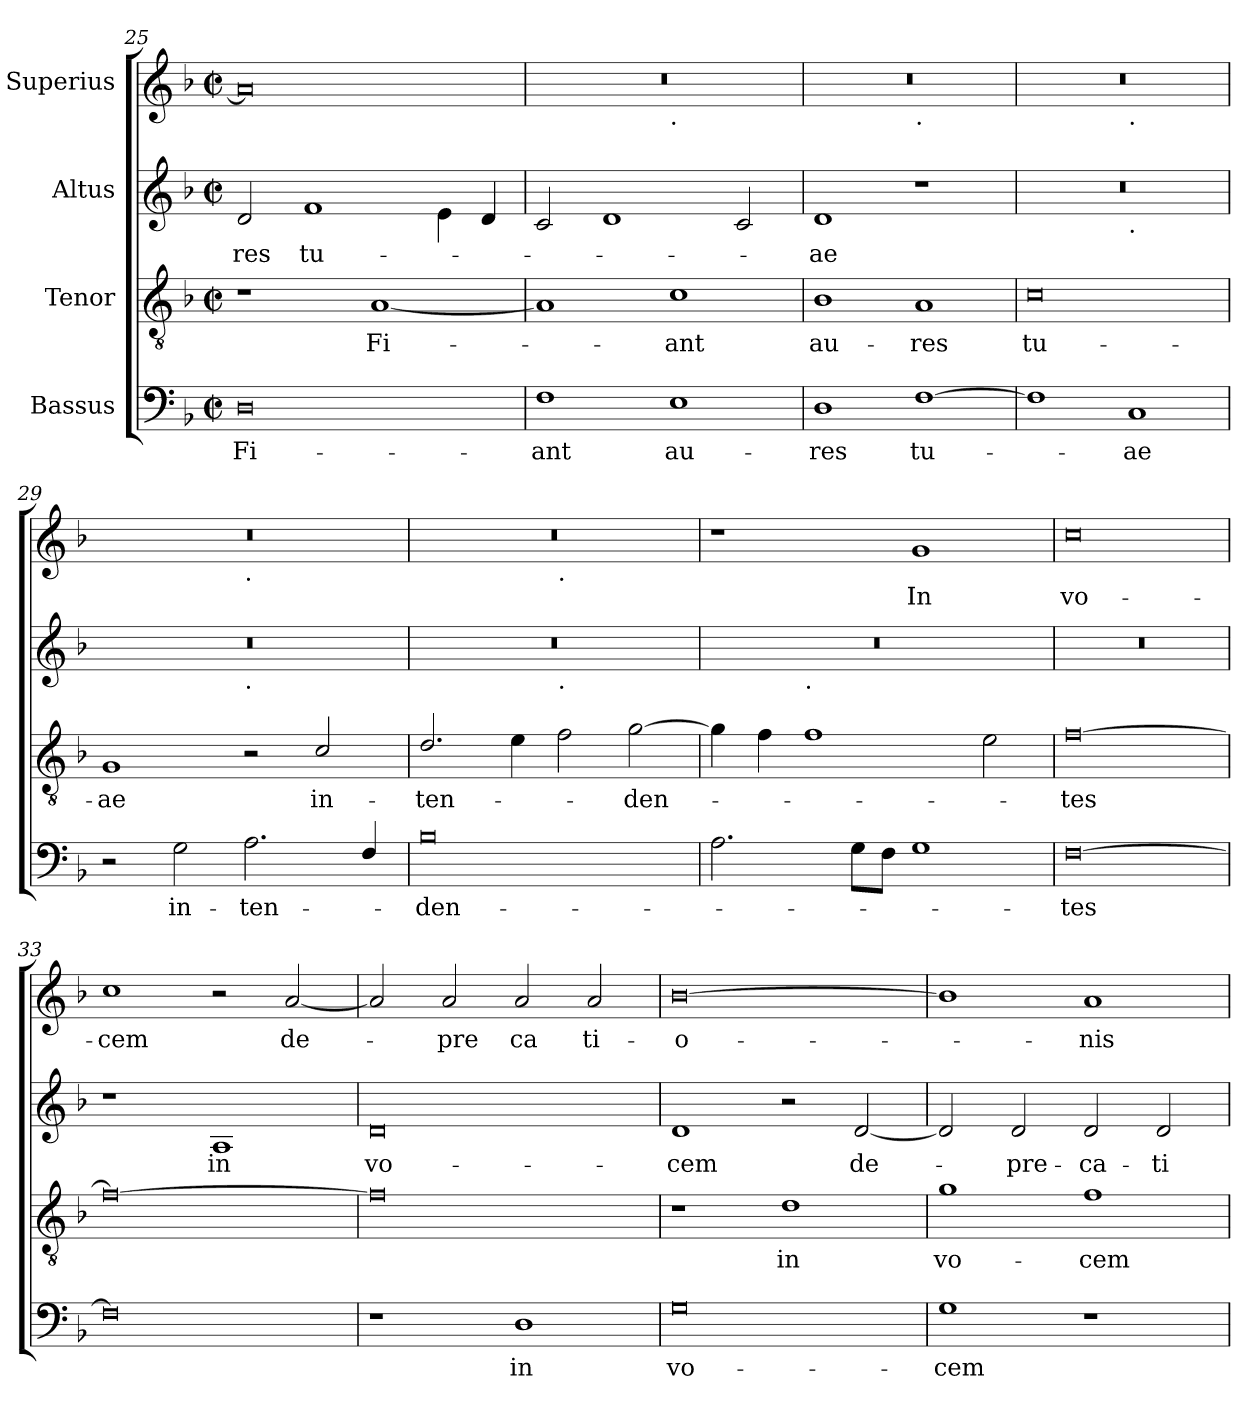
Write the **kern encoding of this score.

**kern	**text	**kern	**text	**kern	**text	**kern	**text
*part4	*part4	*part3	*part3	*part2	*part2	*part1	*part1
*staff4	*staff4	*staff3	*staff3	*staff2	*staff2	*staff1	*staff1
*I"Bassus	*	*I"Tenor	*	*I"Altus	*	*I"Superius	*
*clefF4	*	*clefGv2	*	*clefG2	*	*clefG2	*
*k[b-]	*	*k[b-]	*	*k[b-]	*	*k[b-]	*
*M4/2	*	*M4/2	*	*M4/2	*	*M4/2	*
*met(c|)	*	*met(c|)	*	*met(c|)	*	*met(c|)	*
=25	=25	=25	=25	=25	=25	=25	=25
!	!LO:LY:b	!	!	!	!LO:LY:b	!	!
0D	Fi-	1r	.	2d/	-res	0a]	.
!	!	!	!	!	!LO:LY:b	!	!
.	.	.	.	1f	tu-	.	.
!	!	!	!LO:LY:b	!	!	!	!
.	.	[1A	Fi-	.	.	.	.
.	.	.	.	4e\	.	.	.
.	.	.	.	4d/	.	.	.
=26	=26	=26	=26	=26	=26	=26	=26
!	!LO:LY:b	!	!	!	!	!	!
*	*	*	*	*	*	*^	*
1F	-ant	1A]	.	2c/	.	0r	1ryy	.
.	.	.	.	1d	.	.	.	.
!	!	!	!	!	!	!	!LO:TX:b:t=.	!
!	!LO:LY:b	!	!LO:LY:b	!	!	!	!	!
1E	au-	1c	-ant	.	.	.	1ryy	.
.	.	.	.	2c/	.	.	.	.
=27	=27	=27	=27	=27	=27	=27	=27	=27
!	!LO:LY:b	!	!LO:LY:b	!	!LO:LY:b	!	!	!
1D	-res	1B-	au-	1d	-ae	0r	1ryy	.
!	!	!	!	!	!	!	!LO:TX:b:t=.	!
!	!LO:LY:b	!	!LO:LY:b	!	!	!	!	!
[1F	tu-	1A	-res	1r	.	.	1ryy	.
!!LO:PB:g=z	!!
=28	=28	=28	=28	=28	=28	=28	=28	=28
!	!	!	!LO:LY:b	!	!	!	!	!
*	*	*	*	*^	*	*	*	*
1F]	.	0c	tu-	0r	1ryy	.	0r	1ryy	.
!	!	!	!	!	!	!	!	!LO:TX:b:t=.	!
!	!	!	!	!	!LO:TX:b:t=.	!	!	!	!
!	!LO:LY:b	!	!	!	!	!	!	!	!
1C	-ae	.	.	.	1ryy	.	.	1ryy	.
=29	=29	=29	=29	=29	=29	=29	=29	=29	=29
!	!	!	!LO:LY:b	!	!	!	!	!	!
2r	.	1G	-ae	0r	1ryy	.	0r	1ryy	.
!	!LO:LY:b	!	!	!	!	!	!	!	!
2G\	in-	.	.	.	.	.	.	.	.
!	!	!	!	!	!	!	!	!LO:TX:b:t=.	!
!	!	!	!	!	!LO:TX:b:t=.	!	!	!	!
!	!LO:LY:b	!	!	!	!	!	!	!	!
2.A\	-ten-	2r	.	.	1ryy	.	.	1ryy	.
!	!	!	!LO:LY:b	!	!	!	!	!	!
.	.	2c/	in-	.	.	.	.	.	.
4F/	.	.	.	.	.	.	.	.	.
=30	=30	=30	=30	=30	=30	=30	=30	=30	=30
!	!LO:LY:b	!	!LO:LY:b	!	!	!	!	!	!
0B-	-den-	2.d/	-ten-	0r	1ryy	.	0r	1ryy	.
.	.	4e\	.	.	.	.	.	.	.
!	!	!	!	!	!	!	!	!LO:TX:b:t=.	!
!	!	!	!	!	!LO:TX:b:t=.	!	!	!	!
.	.	2f\	.	.	1ryy	.	.	1ryy	.
!	!	!	!LO:LY:b	!	!	!	!	!	!
.	.	[2g\	-den-	.	.	.	.	.	.
*	*	*	*	*	*	*	*v	*v	*
=31	=31	=31	=31	=31	=31	=31	=31	=31
2.A\	.	4g\]	.	0r	2ryy	.	1r	.
.	.	4f\	.	.	.	.	.	.
!	!	!	!	!	!LO:TX:b:t=.	!	!	!
.	.	1f	.	.	1.ryy	.	.	.
8G\L	.	.	.	.	.	.	.	.
8F\J	.	.	.	.	.	.	.	.
!	!	!	!	!	!	!	!	!LO:LY:b
1G	.	.	.	.	.	.	1g	In
.	.	2e\	.	.	.	.	.	.
=32	=32	=32	=32	=32	=32	=32	=32	=32
!	!LO:LY:b	!	!LO:LY:b	!	!	!	!	!LO:LY:b
*	*	*	*	*v	*v	*	*	*
[0F	-tes	[0f	-tes	0r	.	0cc	vo-
=33	=33	=33	=33	=33	=33	=33	=33
!	!	!	!	!	!	!	!LO:LY:b
0F]	.	0f_	.	1r	.	1cc	-cem
!	!	!	!	!	!LO:LY:b	!	!
.	.	.	.	1A	in	2r	.
!	!	!	!	!	!	!	!LO:LY:b
.	.	.	.	.	.	[2a/	de-
=34	=34	=34	=34	=34	=34	=34	=34
!	!	!	!	!	!LO:LY:b	!	!
1r	.	0f]	.	0d	vo-	2a/]	.
!	!	!	!	!	!	!	!LO:LY:b
.	.	.	.	.	.	2a/	-pre
!	!LO:LY:b	!	!	!	!	!	!LO:LY:b
1D	in	.	.	.	.	2a/	ca
!	!	!	!	!	!	!	!LO:LY:b
.	.	.	.	.	.	2a/	ti-
=35	=35	=35	=35	=35	=35	=35	=35
!	!LO:LY:b	!	!	!	!LO:LY:b	!	!LO:LY:b
0G	vo-	1r	.	1d	-cem	[0b-	-o-
!	!	!	!LO:LY:b	!	!	!	!
.	.	1d	in	2r	.	.	.
!	!	!	!	!	!LO:LY:b	!	!
.	.	.	.	[2d/	de-	.	.
=36	=36	=36	=36	=36	=36	=36	=36
!	!LO:LY:b	!	!LO:LY:b	!	!	!	!
1G	-cem	1g	vo-	2d/]	.	1b-]	.
!	!	!	!	!	!LO:LY:b	!	!
.	.	.	.	2d/	-pre-	.	.
!	!	!	!LO:LY:b	!	!LO:LY:b	!	!LO:LY:b
1r	.	1f	-cem	2d/	-ca-	1a	-nis
!	!	!	!	!	!LO:LY:b	!	!
.	.	.	.	2d/	-ti-	.	.
=	=	=	=	=	=	=	=
*-	*-	*-	*-	*-	*-	*-	*-
